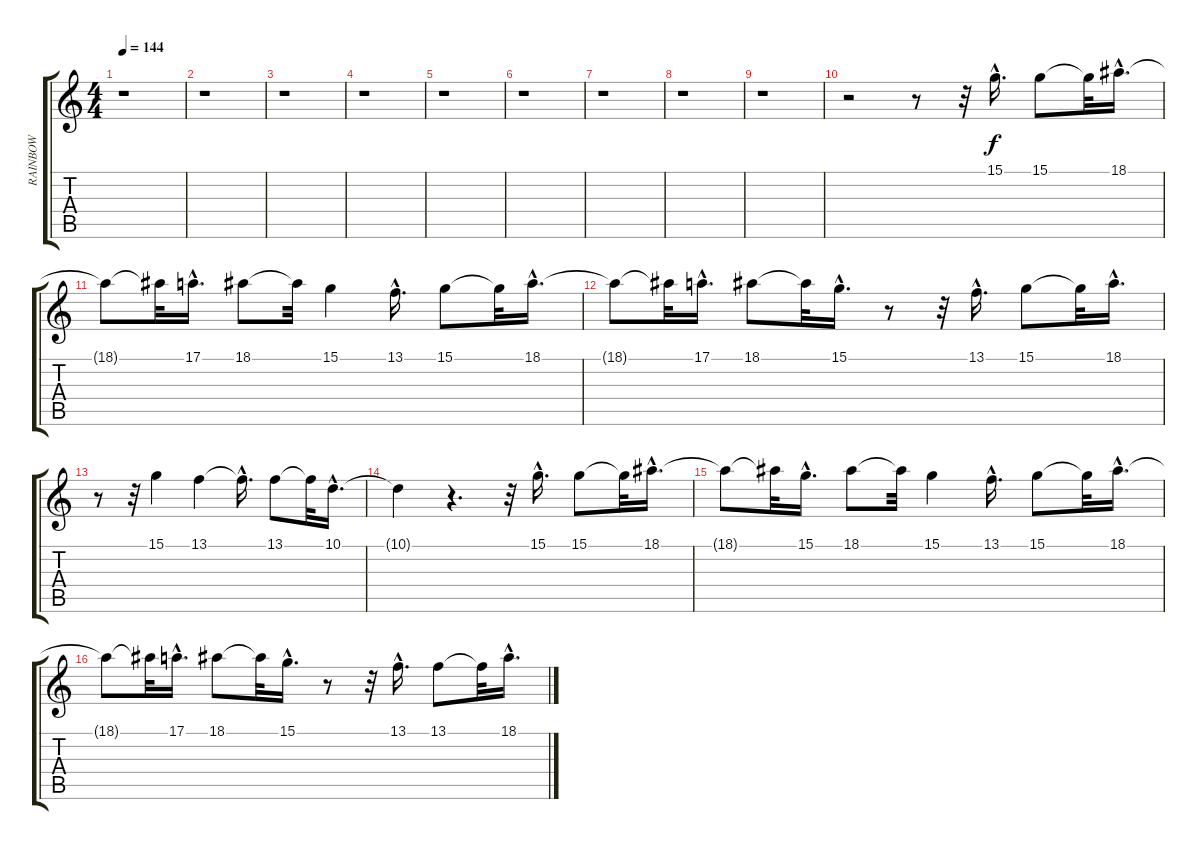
\track ("RAINBOW" "RAINBOW") {instrument trumpet}
\staff {score tabs}
\tuning (E4 B3 G3 D3 A2 E2) {hide}
\ts (4 4)
\tempo 144
\clef g2
\ks c
r.1{dy f instrument trumpet} |
r.1 |
r.1 |
r.1 |
r.1 |
r.1 |
r.1 |
r.1 |
r.1 |
r.2 r.8 r.32 15.1{hac}.16{d} 15.1.8 15.1{t}.32 18.1{hac}.16{d} |
18.1{t}.8 18.1{t}.32 17.1{hac}.16{d} 18.1.8 18.1{t}.32 15.1.4 13.1{hac}.16{d} 15.1.8 15.1{t}.32 18.1{hac}.16{d} |
18.1{t}.8 18.1{t}.32 17.1{hac}.16{d} 18.1.8 18.1{t}.32 15.1{hac}.16{d} r.8 r.32 13.1{hac}.16{d} 15.1.8 15.1{t}.32 18.1{hac}.16{d} |
r.8 r.32 15.1.4 13.1.4 13.1{hac t}.16{d} 13.1.8 13.1{t}.32 10.1{hac}.16{d} |
10.1{t}.4 r.4{d} r.32 15.1{hac}.16{d} 15.1.8 15.1{t}.32 18.1{hac}.16{d} |
18.1{t}.8 18.1{t}.32 15.1{hac}.16{d} 18.1.8 18.1{t}.32 15.1.4 13.1{hac}.16{d} 15.1.8 15.1{t}.32 18.1{hac}.16{d} |
18.1{t}.8 18.1{t}.32 17.1{hac}.16{d} 18.1.8 18.1{t}.32 15.1{hac}.16{d} r.8 r.32 13.1{hac}.16{d} 13.1.8 13.1{t}.32 18.1{hac}.16{d}
